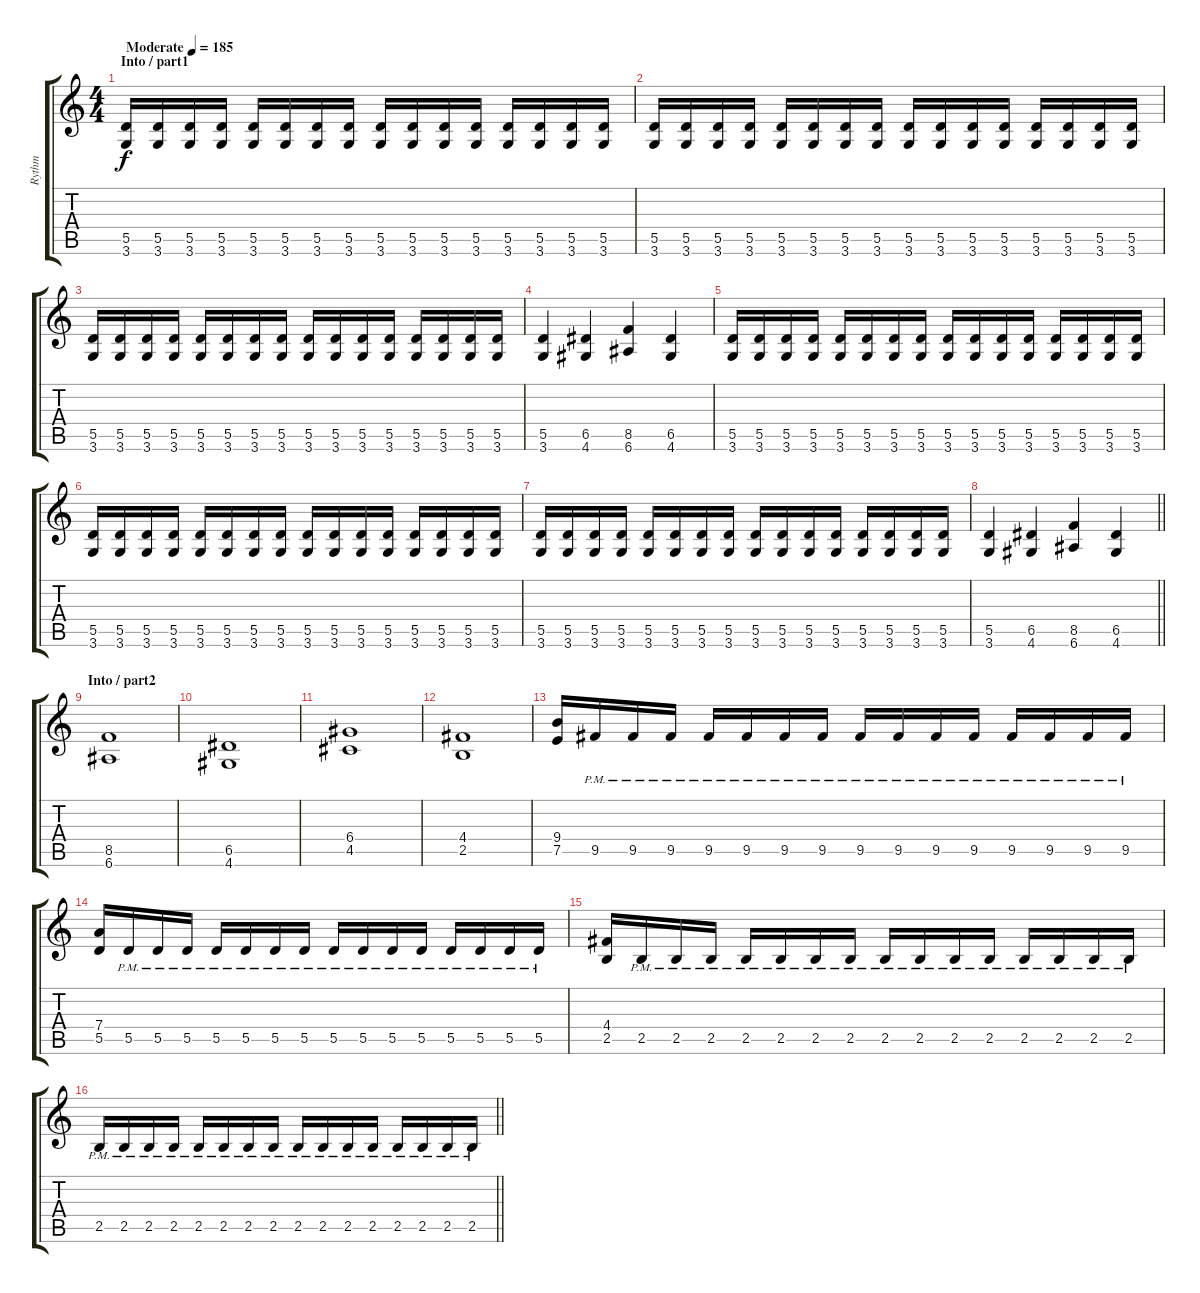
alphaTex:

\track ("Rythm" "Rythm") {instrument overdrivenguitar}
\staff {score tabs}
\tuning (E4 B3 G3 D3 A2 E2) {hide}
\ts (4 4)
\section ("" "Into / part1")
\tempo (185 "Moderate")
\clef g2
\ks c
(5.5 3.6).16{dy f instrument overdrivenguitar} (5.5 3.6).16 (5.5 3.6).16 (5.5 3.6).16 (5.5 3.6).16 (5.5 3.6).16 (5.5 3.6).16 (5.5 3.6).16 (5.5 3.6).16 (5.5 3.6).16 (5.5 3.6).16 (5.5 3.6).16 (5.5 3.6).16 (5.5 3.6).16 (5.5 3.6).16 (5.5 3.6).16 |
(5.5 3.6).16 (5.5 3.6).16 (5.5 3.6).16 (5.5 3.6).16 (5.5 3.6).16 (5.5 3.6).16 (5.5 3.6).16 (5.5 3.6).16 (5.5 3.6).16 (5.5 3.6).16 (5.5 3.6).16 (5.5 3.6).16 (5.5 3.6).16 (5.5 3.6).16 (5.5 3.6).16 (5.5 3.6).16 |
(5.5 3.6).16 (5.5 3.6).16 (5.5 3.6).16 (5.5 3.6).16 (5.5 3.6).16 (5.5 3.6).16 (5.5 3.6).16 (5.5 3.6).16 (5.5 3.6).16 (5.5 3.6).16 (5.5 3.6).16 (5.5 3.6).16 (5.5 3.6).16 (5.5 3.6).16 (5.5 3.6).16 (5.5 3.6).16 |
(5.5 3.6).4 (6.5 4.6).4 (8.5 6.6).4 (6.5 4.6).4 |
(5.5 3.6).16 (5.5 3.6).16 (5.5 3.6).16 (5.5 3.6).16 (5.5 3.6).16 (5.5 3.6).16 (5.5 3.6).16 (5.5 3.6).16 (5.5 3.6).16 (5.5 3.6).16 (5.5 3.6).16 (5.5 3.6).16 (5.5 3.6).16 (5.5 3.6).16 (5.5 3.6).16 (5.5 3.6).16 |
(5.5 3.6).16 (5.5 3.6).16 (5.5 3.6).16 (5.5 3.6).16 (5.5 3.6).16 (5.5 3.6).16 (5.5 3.6).16 (5.5 3.6).16 (5.5 3.6).16 (5.5 3.6).16 (5.5 3.6).16 (5.5 3.6).16 (5.5 3.6).16 (5.5 3.6).16 (5.5 3.6).16 (5.5 3.6).16 |
(5.5 3.6).16 (5.5 3.6).16 (5.5 3.6).16 (5.5 3.6).16 (5.5 3.6).16 (5.5 3.6).16 (5.5 3.6).16 (5.5 3.6).16 (5.5 3.6).16 (5.5 3.6).16 (5.5 3.6).16 (5.5 3.6).16 (5.5 3.6).16 (5.5 3.6).16 (5.5 3.6).16 (5.5 3.6).16 |
\barLineRight lightlight
(5.5 3.6).4 (6.5 4.6).4 (8.5 6.6).4 (6.5 4.6).4 |
\section ("" "Into / part2")
(8.5 6.6).1 |
(6.5 4.6).1 |
(6.4 4.5).1 |
(4.4 2.5).1 |
(9.4 7.5).16 9.5{pm}.16 9.5{pm}.16 9.5{pm}.16 9.5{pm}.16 9.5{pm}.16 9.5{pm}.16 9.5{pm}.16 9.5{pm}.16 9.5{pm}.16 9.5{pm}.16 9.5{pm}.16 9.5{pm}.16 9.5{pm}.16 9.5{pm}.16 9.5{pm}.16 |
(7.4 5.5).16 5.5{pm}.16 5.5{pm}.16 5.5{pm}.16 5.5{pm}.16 5.5{pm}.16 5.5{pm}.16 5.5{pm}.16 5.5{pm}.16 5.5{pm}.16 5.5{pm}.16 5.5{pm}.16 5.5{pm}.16 5.5{pm}.16 5.5{pm}.16 5.5{pm}.16 |
(4.4 2.5).16 2.5{pm}.16 2.5{pm}.16 2.5{pm}.16 2.5{pm}.16 2.5{pm}.16 2.5{pm}.16 2.5{pm}.16 2.5{pm}.16 2.5{pm}.16 2.5{pm}.16 2.5{pm}.16 2.5{pm}.16 2.5{pm}.16 2.5{pm}.16 2.5{pm}.16 |
\barLineRight lightlight
2.5{pm}.16 2.5{pm}.16 2.5{pm}.16 2.5{pm}.16 2.5{pm}.16 2.5{pm}.16 2.5{pm}.16 2.5{pm}.16 2.5{pm}.16 2.5{pm}.16 2.5{pm}.16 2.5{pm}.16 2.5{pm}.16 2.5{pm}.16 2.5{pm}.16 2.5{pm}.16
